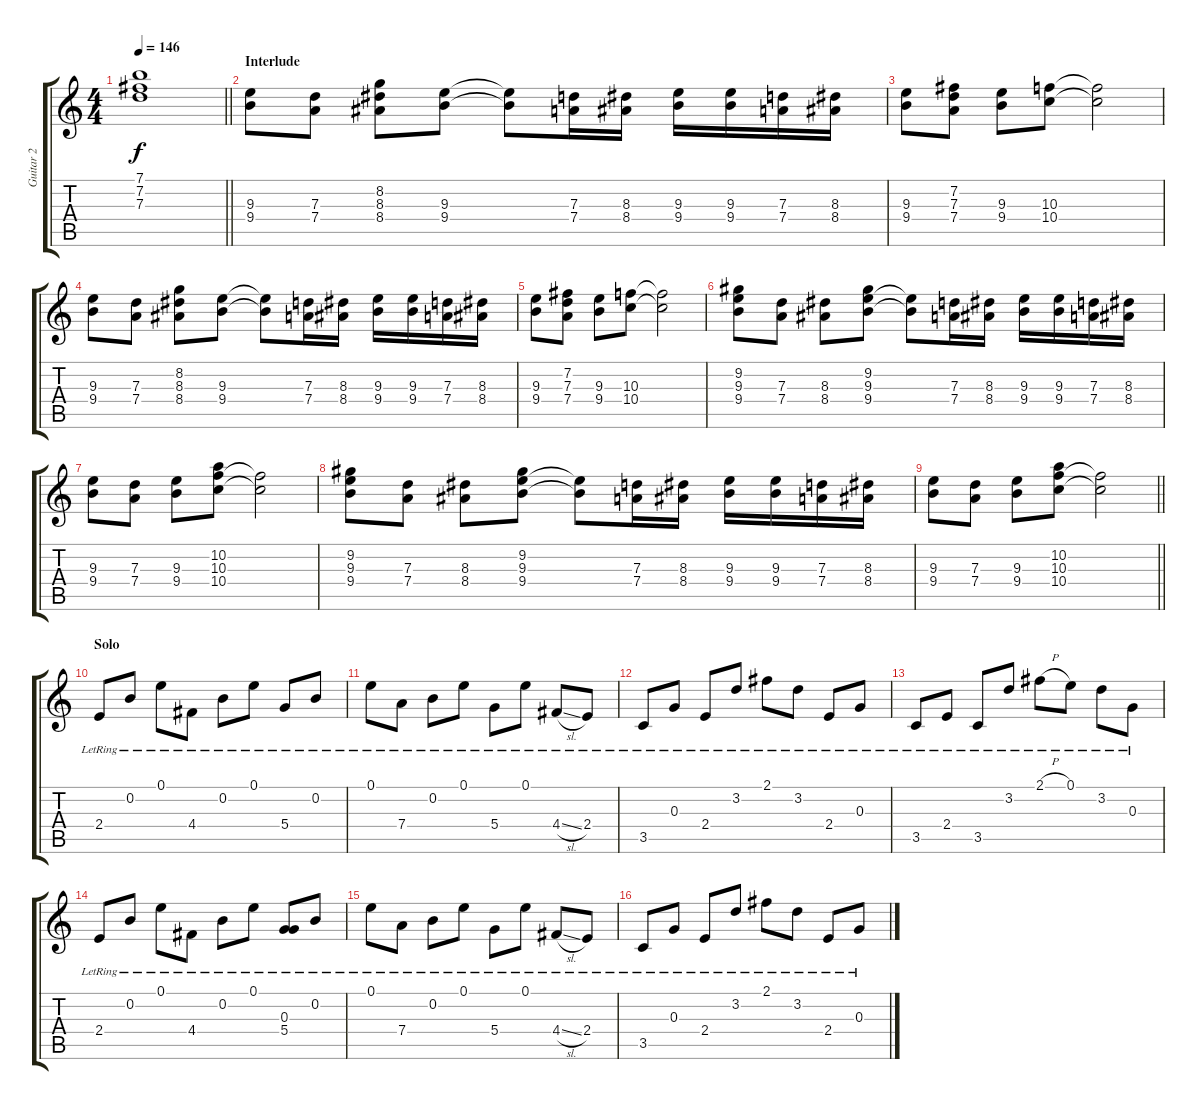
\track ("Guitar 2" "Guitar 2") {instrument overdrivenguitar}
\staff {score tabs}
\tuning (E4 B3 G3 D3 A2 E2) {hide}
\ts (4 4)
\tempo 146
\clef g2
\barLineRight lightlight
\ks c
(7.1{t} 7.2{t} 7.3{t}).1{dy f} |
\section ("" "Interlude")
(9.3 9.4).8 (7.3 7.4).8 (8.2 8.3 8.4).8 (9.3 9.4).8 (9.3{t} 9.4{t}).8 (7.3 7.4).16 (8.3 8.4).16 (9.3 9.4).16 (9.3 9.4).16 (7.3 7.4).16 (8.3 8.4).16 |
(9.3 9.4).8 (7.2 7.3 7.4).8 (9.3 9.4).8 (10.3 10.4).8 (10.3{t} 10.4{t}).2 |
(9.3 9.4).8 (7.3 7.4).8 (8.2 8.3 8.4).8 (9.3 9.4).8 (9.3{t} 9.4{t}).8 (7.3 7.4).16 (8.3 8.4).16 (9.3 9.4).16 (9.3 9.4).16 (7.3 7.4).16 (8.3 8.4).16 |
(9.3 9.4).8 (7.2 7.3 7.4).8 (9.3 9.4).8 (10.3 10.4).8 (10.3{t} 10.4{t}).2 |
(9.2 9.3 9.4).8 (7.3 7.4).8 (8.3 8.4).8 (9.2 9.3 9.4).8 (9.3{t} 9.4{t}).8 (7.3 7.4).16 (8.3 8.4).16 (9.3 9.4).16 (9.3 9.4).16 (7.3 7.4).16 (8.3 8.4).16 |
(9.3 9.4).8 (7.3 7.4).8 (9.3 9.4).8 (10.2 10.3 10.4).8 (10.3{t} 10.4{t}).2 |
(9.2 9.3 9.4).8 (7.3 7.4).8 (8.3 8.4).8 (9.2 9.3 9.4).8 (9.3{t} 9.4{t}).8 (7.3 7.4).16 (8.3 8.4).16 (9.3 9.4).16 (9.3 9.4).16 (7.3 7.4).16 (8.3 8.4).16 |
\barLineRight lightlight
(9.3 9.4).8 (7.3 7.4).8 (9.3 9.4).8 (10.2 10.3 10.4).8 (10.3{t} 10.4{t}).2 |
\section ("" "Solo")
2.4{lr}.8 0.2{lr}.8 0.1{lr}.8 4.4{lr}.8 0.2{lr}.8 0.1{lr}.8 5.4{lr}.8 0.2{lr}.8 |
0.1{lr}.8 7.4{lr}.8 0.2{lr}.8 0.1{lr}.8 5.4{lr}.8 0.1{lr}.8 4.4{sl lr}.8 2.4{lr}.8 |
3.5{lr}.8 0.3{lr}.8 2.4{lr}.8 3.2{lr}.8 2.1{lr}.8 3.2{lr}.8 2.4{lr}.8 0.3{lr}.8 |
3.5{lr}.8 2.4{lr}.8 3.5{lr}.8 3.2{lr}.8 2.1{h lr}.8 0.1{lr}.8 3.2{lr}.8 0.3{lr}.8 |
2.4{lr}.8 0.2{lr}.8 0.1{lr}.8 4.4{lr}.8 0.2{lr}.8 0.1{lr}.8 (0.3 5.4{lr}).8 0.2{lr}.8 |
0.1{lr}.8 7.4{lr}.8 0.2{lr}.8 0.1{lr}.8 5.4{lr}.8 0.1{lr}.8 4.4{sl lr}.8 2.4{lr}.8 |
3.5{lr}.8 0.3{lr}.8 2.4{lr}.8 3.2{lr}.8 2.1{lr}.8 3.2{lr}.8 2.4{lr}.8 0.3{lr}.8
